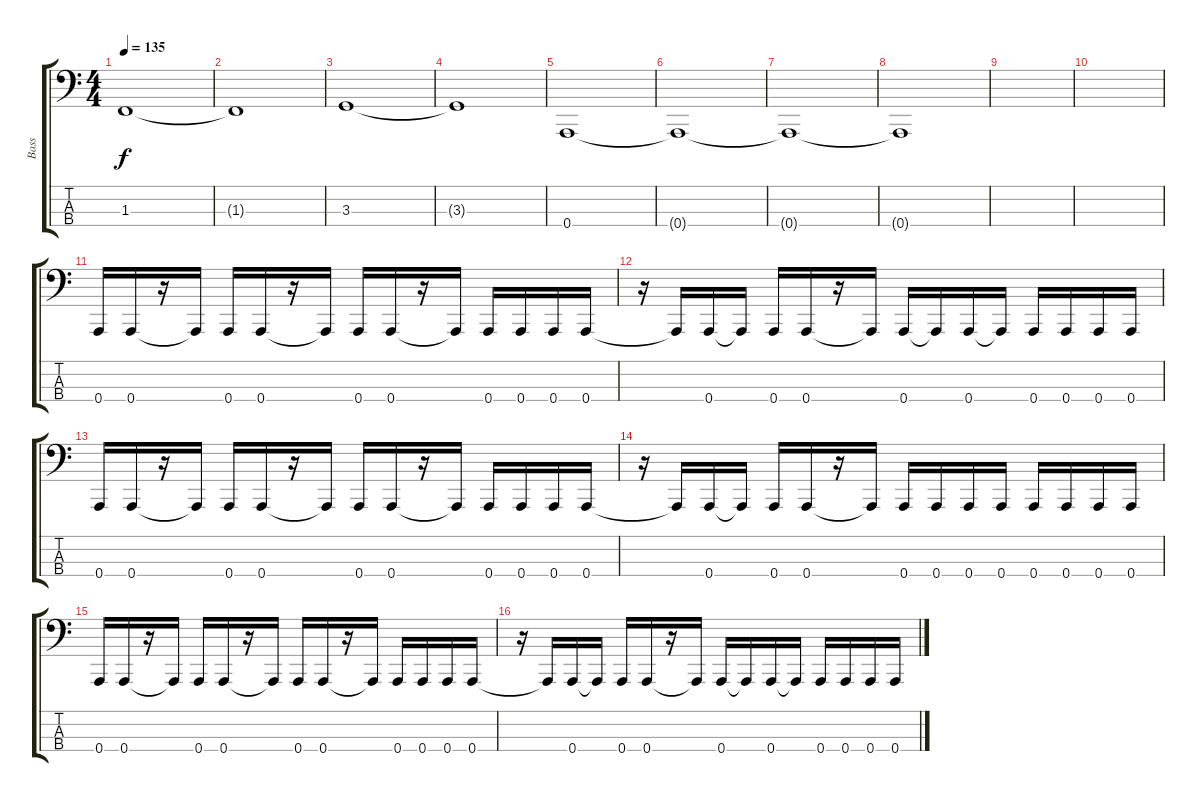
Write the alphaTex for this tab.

\track ("Bass" "Bass") {instrument electricbassfinger}
\staff {score tabs}
\tuning (D2 A1 E1 A0) {hide}
\ts (4 4)
\tempo 135
\clef f4
\ks c
1.3.1{dy f} |
1.3{t}.1 |
3.3.1 |
3.3{t}.1 |
0.4.1 |
0.4{t}.1 |
0.4{t}.1 |
0.4{t}.1 |
|
|
0.4.16 0.4.16 r.16 0.4{t}.16 0.4.16 0.4.16 r.16 0.4{t}.16 0.4.16 0.4.16 r.16 0.4{t}.16 0.4.16 0.4.16 0.4.16 0.4.16 |
r.16 0.4{t}.16 0.4.16 0.4{t}.16 0.4.16 0.4.16 r.16 0.4{t}.16 0.4.16 0.4{t}.16 0.4.16 0.4{t}.16 0.4.16 0.4.16 0.4.16 0.4.16 |
0.4.16 0.4.16 r.16 0.4{t}.16 0.4.16 0.4.16 r.16 0.4{t}.16 0.4.16 0.4.16 r.16 0.4{t}.16 0.4.16 0.4.16 0.4.16 0.4.16 |
r.16 0.4{t}.16 0.4.16 0.4{t}.16 0.4.16 0.4.16 r.16 0.4{t}.16 0.4.16 0.4.16 0.4.16 0.4.16 0.4.16 0.4.16 0.4.16 0.4.16 |
0.4.16 0.4.16 r.16 0.4{t}.16 0.4.16 0.4.16 r.16 0.4{t}.16 0.4.16 0.4.16 r.16 0.4{t}.16 0.4.16 0.4.16 0.4.16 0.4.16 |
r.16 0.4{t}.16 0.4.16 0.4{t}.16 0.4.16 0.4.16 r.16 0.4{t}.16 0.4.16 0.4{t}.16 0.4.16 0.4{t}.16 0.4.16 0.4.16 0.4.16 0.4.16
